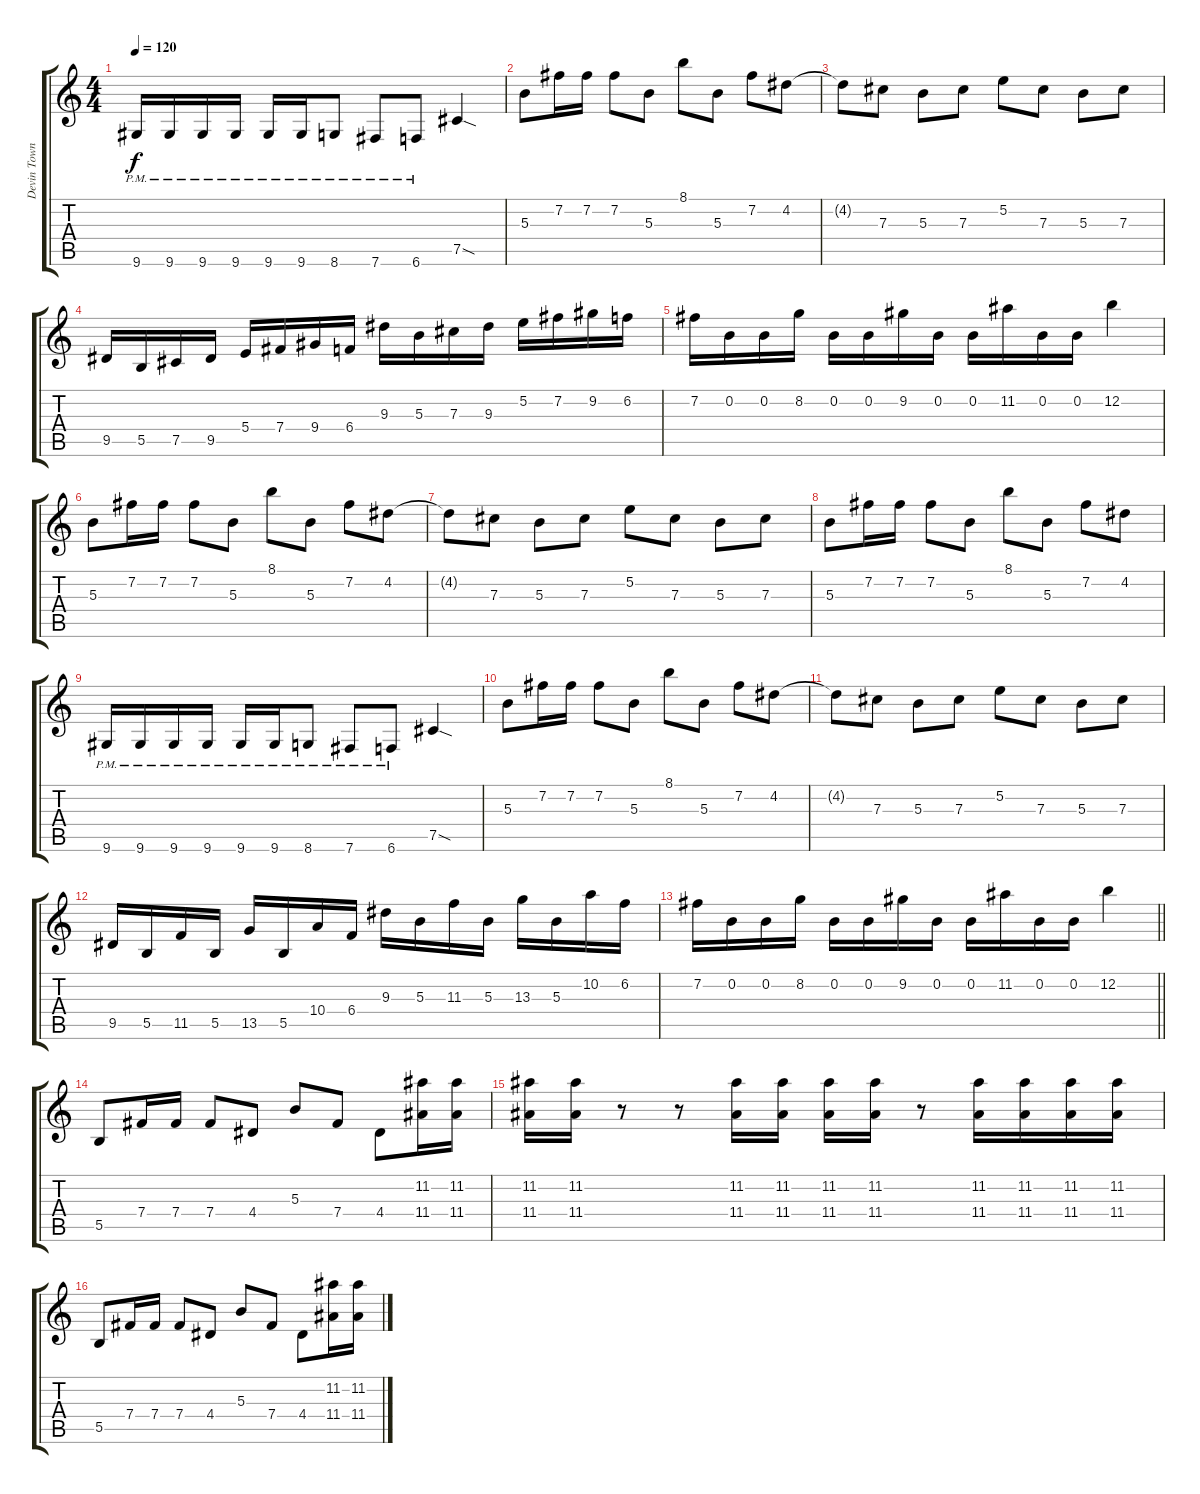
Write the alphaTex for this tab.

\track ("Devin Townsend" "Devin Town") {instrument distortionguitar}
\staff {score tabs}
\tuning (Eb4 B3 Gb3 B2 Gb2 B1) {hide}
\ts (4 4)
\tempo 120
\clef g2
\ks c
9.6{pm}.16{dy f} 9.6{pm}.16 9.6{pm}.16 9.6{pm}.16 9.6{pm}.16 9.6{pm}.16 8.6{pm}.8 7.6{pm}.8 6.6{pm}.8 7.5{sod}.4 |
5.3.8 7.2.16 7.2.16 7.2.8 5.3.8 8.1.8 5.3.8 7.2.8 4.2.8 |
4.2{t}.8 7.3.8 5.3.8 7.3.8 5.2.8 7.3.8 5.3.8 7.3.8 |
9.5.16 5.5.16 7.5.16 9.5.16 5.4.16 7.4.16 9.4.16 6.4.16 9.3.16 5.3.16 7.3.16 9.3.16 5.2.16 7.2.16 9.2.16 6.2.16 |
7.2.16 0.2.16 0.2.16 8.2.16 0.2.16 0.2.16 9.2.16 0.2.16 0.2.16 11.2.16 0.2.16 0.2.16 12.2.4 |
5.3.8 7.2.16 7.2.16 7.2.8 5.3.8 8.1.8 5.3.8 7.2.8 4.2.8 |
4.2{t}.8 7.3.8 5.3.8 7.3.8 5.2.8 7.3.8 5.3.8 7.3.8 |
5.3.8 7.2.16 7.2.16 7.2.8 5.3.8 8.1.8 5.3.8 7.2.8 4.2.8 |
9.6{pm}.16 9.6{pm}.16 9.6{pm}.16 9.6{pm}.16 9.6{pm}.16 9.6{pm}.16 8.6{pm}.8 7.6{pm}.8 6.6{pm}.8 7.5{sod}.4 |
5.3.8 7.2.16 7.2.16 7.2.8 5.3.8 8.1.8 5.3.8 7.2.8 4.2.8 |
4.2{t}.8 7.3.8 5.3.8 7.3.8 5.2.8 7.3.8 5.3.8 7.3.8 |
9.5.16 5.5.16 11.5.16 5.5.16 13.5.16 5.5.16 10.4.16 6.4.16 9.3.16 5.3.16 11.3.16 5.3.16 13.3.16 5.3.16 10.2.16 6.2.16 |
\barLineRight lightlight
7.2.16 0.2.16 0.2.16 8.2.16 0.2.16 0.2.16 9.2.16 0.2.16 0.2.16 11.2.16 0.2.16 0.2.16 12.2.4 |
5.5.8 7.4.16 7.4.16 7.4.8 4.4.8 5.3.8 7.4.8 4.4.8 (11.2 11.4).16 (11.2 11.4).16 |
(11.2 11.4).16 (11.2 11.4).16 r.8 r.8 (11.2 11.4).16 (11.2 11.4).16 (11.2 11.4).16 (11.2 11.4).16 r.8 (11.2 11.4).16 (11.2 11.4).16 (11.2 11.4).16 (11.2 11.4).16 |
5.5.8 7.4.16 7.4.16 7.4.8 4.4.8 5.3.8 7.4.8 4.4.8 (11.2 11.4).16 (11.2 11.4).16
